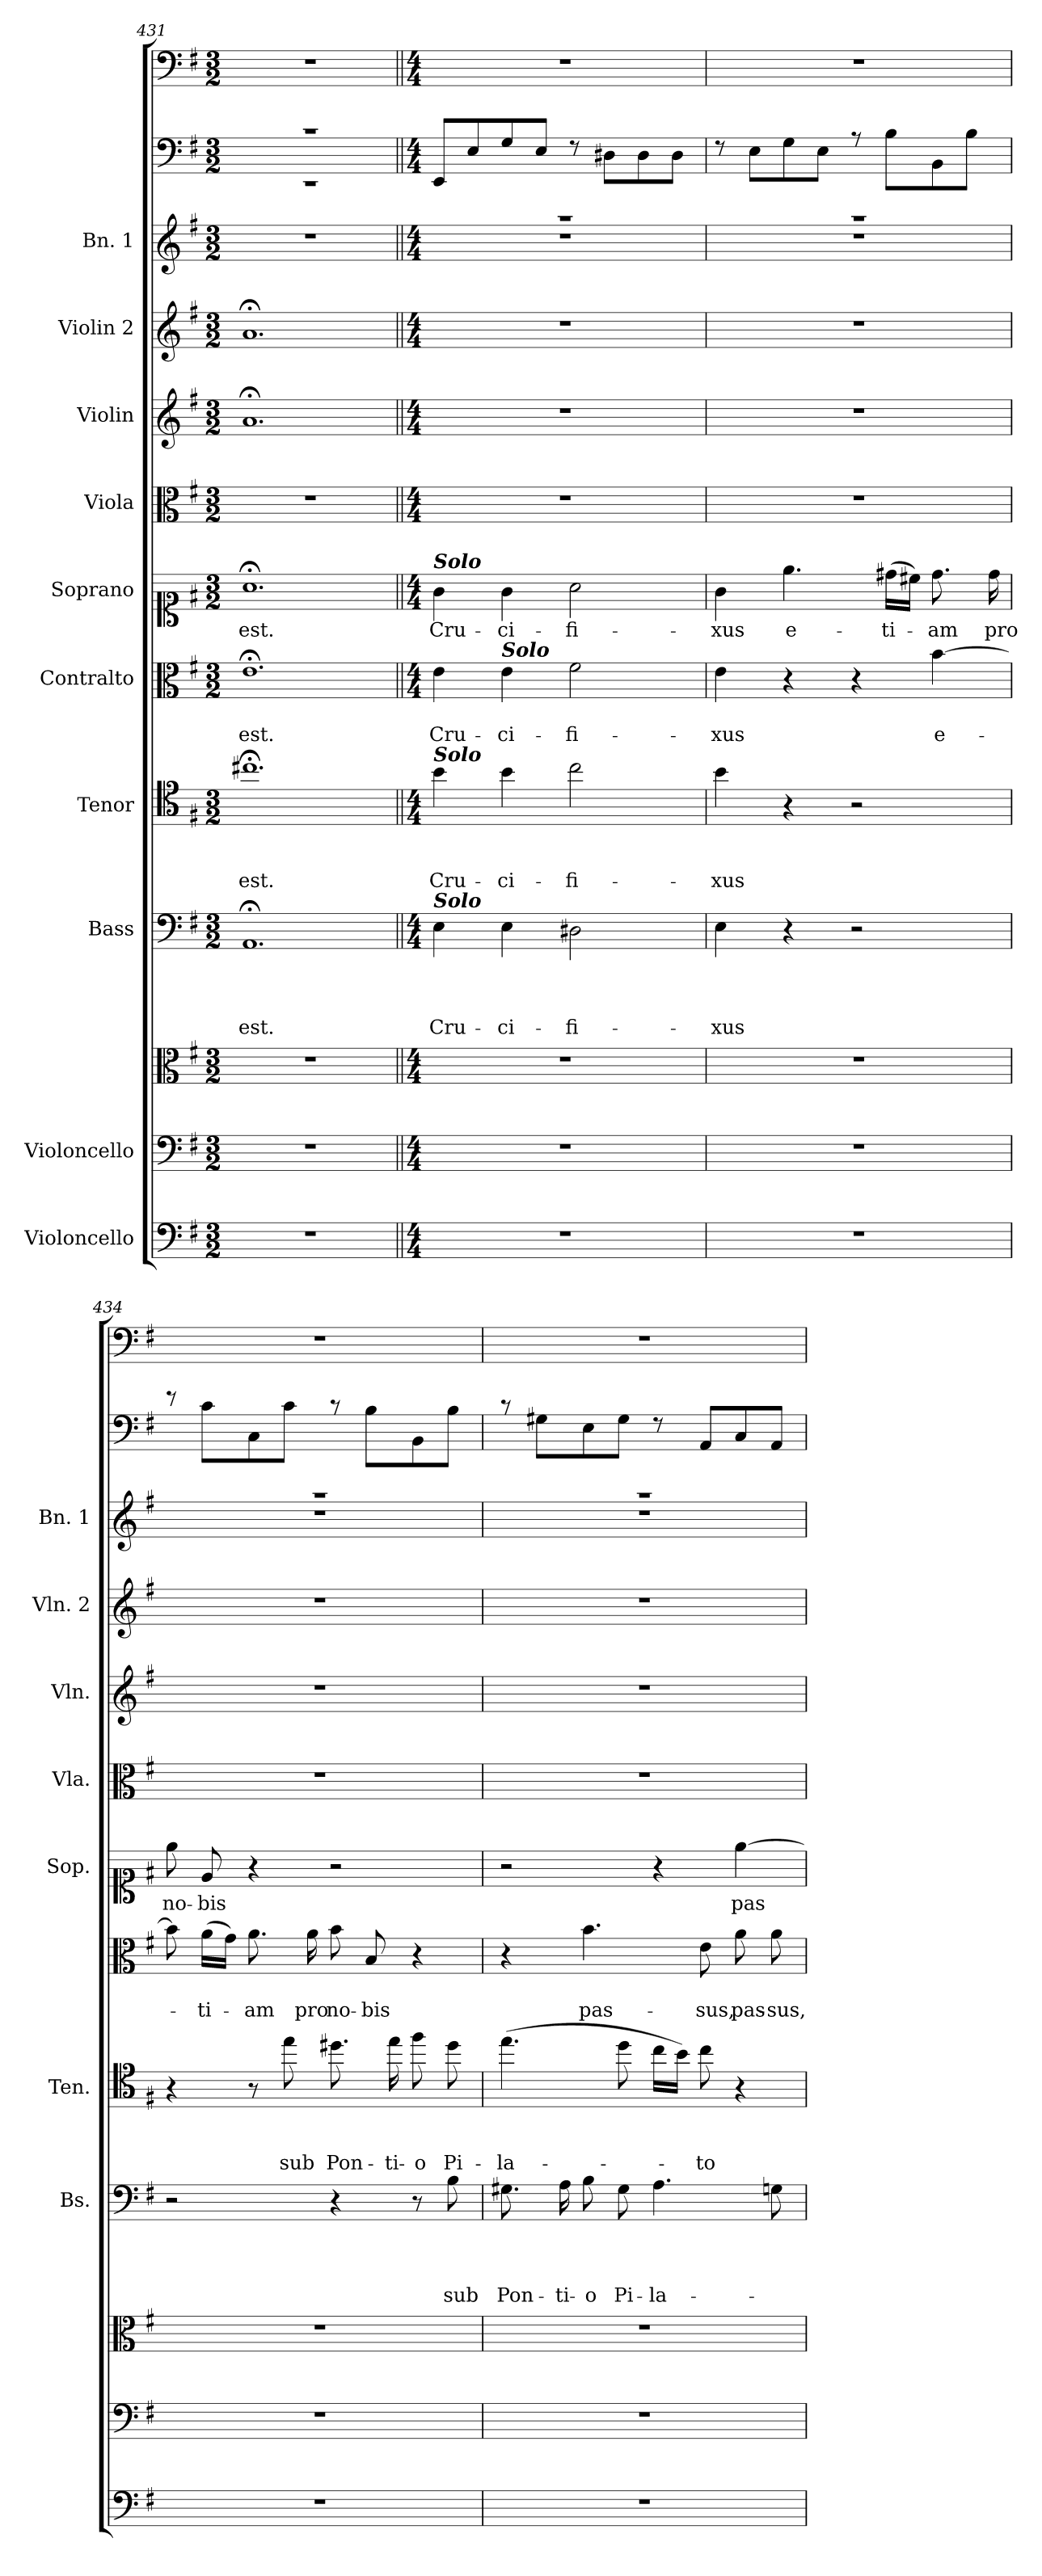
**kern	**kern	**kern	**kern	**text	**text	**text	**text	**kern	**text	**text	**text	**kern	**text	**text	**kern	**text	**kern	**kern	**kern	**kern	**kern	**kern
*part13	*part12	*part11	*part10	*part10	*part10	*part10	*part10	*part9	*part9	*part9	*part9	*part8	*part8	*part8	*part7	*part7	*part6	*part5	*part4	*part3	*part2	*part1
*staff13	*staff12	*staff11	*staff10	*staff10	*staff10	*staff10	*staff10	*staff9	*staff9	*staff9	*staff9	*staff8	*staff8	*staff8	*staff7	*staff7	*staff6	*staff5	*staff4	*staff3	*staff2	*staff1
*I"Violoncello	*I"Violoncello	*	*I"Bass	*	*	*	*	*I"Tenor	*	*	*	*I"Contralto	*	*	*I"Soprano	*	*I"Viola	*I"Violin	*I"Violin 2	*I"Bn. 1	*	*
*	*	*	*I'Bs.	*	*	*	*	*I'Ten.	*	*	*	*	*	*	*I'Sop.	*	*I'Vla.	*I'Vln.	*I'Vln. 2	*I'Bn. 1	*	*
*clefF4	*clefF4	*clefC3	*clefF4	*	*	*	*	*clefC4	*	*	*	*clefC3	*	*	*clefC1	*	*clefC3	*clefG2	*clefG2	*clefG2	*clefF4	*clefF4
*	*	*	*	*	*	*	*	*ITrd7c12	*	*	*	*	*	*	*	*	*	*	*	*	*	*
*k[f#]	*k[f#]	*k[f#]	*k[f#]	*	*	*	*	*k[f#]	*	*	*	*k[f#]	*	*	*k[f#]	*	*k[f#]	*k[f#]	*k[f#]	*k[f#]	*k[f#]	*k[f#]
*G:	*G:	*G:	*G:	*	*	*	*	*G:	*	*	*	*G:	*	*	*G:	*	*G:	*G:	*G:	*G:	*G:	*G:
*M3/2	*M3/2	*M3/2	*M3/2	*	*	*	*	*M3/2	*	*	*	*M3/2	*	*	*M3/2	*	*M3/2	*M3/2	*M3/2	*M3/2	*M3/2	*M3/2
=431	=431	=431	=431	=431	=431	=431	=431	=431	=431	=431	=431	=431	=431	=431	=431	=431	=431	=431	=431	=431	=431	=431
*	*	*	*	*	*	*	*	*	*	*	*	*	*	*	*	*	*	*	*	*^	*^	*
*	*	*	*	*	*	*	*	*	*	*	*	*	*	*	*	*	*	*	*	*	*^	*	*	*
!	!	!	!	!	!	!	!LO:LY:b	!	!	!	!LO:LY:b	!	!	!LO:LY:b	!	!LO:LY:b	!	!	!	!	!	!LO:N:vis=1	!LO:N:vis=1	!LO:N:vis=1	!
1.r	1.r	1.r	1.AA;	.	.	.	est.	1.c#X;<	.	.	est.	1.e;<	.	est.	1.a;<	est.	1.r	1.a;	1.a;	1.ryy	1.ryy	1.r	1.rc	1.rEE	1.r
!!LO:PB:g=z
=432||	=432||	=432||	=432||	=432||	=432||	=432||	=432||	=432||	=432||	=432||	=432||	=432||	=432||	=432||	=432||	=432||	=432||	=432||	=432||	=432||	=432||	=432||	=432||	=432||	=432||
*M4/4	*M4/4	*M4/4	*M4/4	*	*	*	*	*M4/4	*	*	*	*M4/4	*	*	*M4/4	*	*M4/4	*M4/4	*M4/4	*M4/4	*	*	*M4/4	*	*M4/4
*	*	*	*MM106	*	*	*	*	*MM106	*	*	*	*MM106	*	*	*MM106	*	*MM106	*MM106	*MM106	*MM106	*	*	*MM106	*	*
!	!	!	!	!	!	!	!	!	!	!	!	!	!	!	!LO:TX:a:Bi:t=Solo	!	!	!	!	!	!	!	!	!	!
!	!	!	!	!	!	!	!	!LO:TX:a:Bi:t=Solo	!	!	!	!	!	!	!	!	!	!	!	!	!	!	!	!	!
!	!	!	!LO:TX:a:Bi:t=Solo	!	!	!	!	!	!	!	!	!	!	!	!	!	!	!	!	!	!	!	!	!	!
!	!	!	!	!	!	!	!LO:LY:b	!	!	!	!LO:LY:b	!	!	!LO:LY:b	!	!LO:LY:b	!	!	!	!	!	!	!	!	!
1r	1r	1r	4E\	.	.	.	Cru-	4B\	.	.	Cru-	4e\	.	Cru-	4g\	Cru-	1r	1r	1r	1raa	1ryy	1r	8EE/L	1ryy	1r
.	.	.	.	.	.	.	.	.	.	.	.	.	.	.	.	.	.	.	.	.	.	.	8E/	.	.
!	!	!	!	!	!	!	!	!	!	!	!	!LO:TX:a:Bi:t=Solo	!	!	!	!	!	!	!	!	!	!	!	!	!
!	!	!	!	!	!	!	!LO:LY:b	!	!	!	!LO:LY:b	!	!	!LO:LY:b	!	!LO:LY:b	!	!	!	!	!	!	!	!	!
.	.	.	4E\	.	.	.	-ci-	4B\	.	.	-ci-	4e\	.	-ci-	4g\	-ci-	.	.	.	.	.	.	8G/	.	.
.	.	.	.	.	.	.	.	.	.	.	.	.	.	.	.	.	.	.	.	.	.	.	8E/J	.	.
!	!	!	!	!	!	!	!LO:LY:b	!	!	!	!LO:LY:b	!	!	!LO:LY:b	!	!LO:LY:b	!	!	!	!	!	!	!	!	!
.	.	.	2D#X\	.	.	.	-fi-	2c\	.	.	-fi-	2f#\	.	-fi-	2a\	-fi-	.	.	.	.	.	.	8r	.	.
.	.	.	.	.	.	.	.	.	.	.	.	.	.	.	.	.	.	.	.	.	.	.	8D#X\L	.	.
.	.	.	.	.	.	.	.	.	.	.	.	.	.	.	.	.	.	.	.	.	.	.	8D#\	.	.
.	.	.	.	.	.	.	.	.	.	.	.	.	.	.	.	.	.	.	.	.	.	.	8D#\J	.	.
=433	=433	=433	=433	=433	=433	=433	=433	=433	=433	=433	=433	=433	=433	=433	=433	=433	=433	=433	=433	=433	=433	=433	=433	=433	=433
!	!	!	!	!	!	!	!LO:LY:b	!	!	!	!LO:LY:b	!	!	!LO:LY:b	!	!LO:LY:b	!	!	!	!	!	!	!	!	!
1r	1r	1r	4E\	.	.	.	-xus	4B\	.	.	-xus	4e\	.	-xus	4g\	-xus	1r	1r	1r	1raa	1ryy	1r	8r	1ryy	1r
.	.	.	.	.	.	.	.	.	.	.	.	.	.	.	.	.	.	.	.	.	.	.	8E\L	.	.
!	!	!	!	!	!	!	!	!	!	!	!	!	!	!	!	!LO:LY:b	!	!	!	!	!	!	!	!	!
.	.	.	4r	.	.	.	.	4r	.	.	.	4r	.	.	4.ee\	e-	.	.	.	.	.	.	8G\	.	.
.	.	.	.	.	.	.	.	.	.	.	.	.	.	.	.	.	.	.	.	.	.	.	8E\J	.	.
.	.	.	2r	.	.	.	.	2r	.	.	.	4r	.	.	.	.	.	.	.	.	.	.	8r	.	.
!	!	!	!	!	!	!	!	!	!	!	!	!	!	!	!	!LO:LY:b	!	!	!	!	!	!	!	!	!
.	.	.	.	.	.	.	.	.	.	.	.	.	.	.	(>16dd#X\LL	-ti-	.	.	.	.	.	.	8B\L	.	.
.	.	.	.	.	.	.	.	.	.	.	.	.	.	.	16cc#X\JJ)	.	.	.	.	.	.	.	.	.	.
!	!	!	!	!	!	!	!	!	!	!	!	!	!	!LO:LY:b	!	!LO:LY:b	!	!	!	!	!	!	!	!	!
.	.	.	.	.	.	.	.	.	.	.	.	[>4b\	.	e-	8.dd#\	-am	.	.	.	.	.	.	8BB\	.	.
.	.	.	.	.	.	.	.	.	.	.	.	.	.	.	.	.	.	.	.	.	.	.	8B\J	.	.
!	!	!	!	!	!	!	!	!	!	!	!	!	!	!	!	!LO:LY:b	!	!	!	!	!	!	!	!	!
.	.	.	.	.	.	.	.	.	.	.	.	.	.	.	16dd#\	pro	.	.	.	.	.	.	.	.	.
=434	=434	=434	=434	=434	=434	=434	=434	=434	=434	=434	=434	=434	=434	=434	=434	=434	=434	=434	=434	=434	=434	=434	=434	=434	=434
!	!	!	!	!	!	!	!	!	!	!	!	!	!	!	!	!LO:LY:b	!	!	!	!	!	!	!	!	!
1r	1r	1r	2r	.	.	.	.	4r	.	.	.	8b\]	.	.	8ee\	no-	1r	1r	1r	1raa	1ryy	1r	8r	1ryy	1r
!	!	!	!	!	!	!	!	!	!	!	!	!	!	!LO:LY:b	!	!LO:LY:b	!	!	!	!	!	!	!	!	!
.	.	.	.	.	.	.	.	.	.	.	.	(>16a\LL	.	-ti-	8e/	-bis	.	.	.	.	.	.	8c\L	.	.
.	.	.	.	.	.	.	.	.	.	.	.	16g\JJ)	.	.	.	.	.	.	.	.	.	.	.	.	.
!	!	!	!	!	!	!	!	!	!	!	!	!	!	!LO:LY:b	!	!	!	!	!	!	!	!	!	!	!
.	.	.	.	.	.	.	.	8r	.	.	.	8.a\	.	-am	4r	.	.	.	.	.	.	.	8C\	.	.
!	!	!	!	!	!	!	!	!	!	!	!LO:LY:b	!	!	!	!	!	!	!	!	!	!	!	!	!	!
.	.	.	.	.	.	.	.	8e\	.	.	sub	.	.	.	.	.	.	.	.	.	.	.	8c\J	.	.
!	!	!	!	!	!	!	!	!	!	!	!	!	!	!LO:LY:b	!	!	!	!	!	!	!	!	!	!	!
.	.	.	.	.	.	.	.	.	.	.	.	16a\	.	pro	.	.	.	.	.	.	.	.	.	.	.
!	!	!	!	!	!	!	!	!	!	!	!LO:LY:b	!	!	!LO:LY:b	!	!	!	!	!	!	!	!	!	!	!
.	.	.	4r	.	.	.	.	8.d#X\	.	.	Pon-	8b\	.	no-	2r	.	.	.	.	.	.	.	8r	.	.
!	!	!	!	!	!	!	!	!	!	!	!	!	!	!LO:LY:b	!	!	!	!	!	!	!	!	!	!	!
.	.	.	.	.	.	.	.	.	.	.	.	8B/	.	-bis	.	.	.	.	.	.	.	.	8B\L	.	.
!	!	!	!	!	!	!	!	!	!	!	!LO:LY:b	!	!	!	!	!	!	!	!	!	!	!	!	!	!
.	.	.	.	.	.	.	.	16e\	.	.	-ti-	.	.	.	.	.	.	.	.	.	.	.	.	.	.
!	!	!	!	!	!	!	!	!	!	!	!LO:LY:b	!	!	!	!	!	!	!	!	!	!	!	!	!	!
.	.	.	8r	.	.	.	.	8f#\	.	.	-o	4r	.	.	.	.	.	.	.	.	.	.	8BB\	.	.
!	!	!	!	!	!	!	!LO:LY:b	!	!	!	!LO:LY:b	!	!	!	!	!	!	!	!	!	!	!	!	!	!
.	.	.	8B\	.	.	.	sub	8d#\	.	.	Pi-	.	.	.	.	.	.	.	.	.	.	.	8B\J	.	.
=435	=435	=435	=435	=435	=435	=435	=435	=435	=435	=435	=435	=435	=435	=435	=435	=435	=435	=435	=435	=435	=435	=435	=435	=435	=435
!	!	!	!	!	!	!	!LO:LY:b	!	!	!	!LO:LY:b	!	!	!	!	!	!	!	!	!	!	!	!	!	!
1r	1r	1r	8.G#X\	.	.	.	Pon-	(>4.e\	.	.	-la-	4r	.	.	2r	.	1r	1r	1r	1raa	1ryy	1r	8r	1ryy	1r
.	.	.	.	.	.	.	.	.	.	.	.	.	.	.	.	.	.	.	.	.	.	.	8G#X\L	.	.
!	!	!	!	!	!	!	!LO:LY:b	!	!	!	!	!	!	!	!	!	!	!	!	!	!	!	!	!	!
.	.	.	16A\	.	.	.	-ti-	.	.	.	.	.	.	.	.	.	.	.	.	.	.	.	.	.	.
!	!	!	!	!	!	!	!LO:LY:b	!	!	!	!	!	!	!LO:LY:b	!	!	!	!	!	!	!	!	!	!	!
.	.	.	8B\	.	.	.	-o	.	.	.	.	4.b\	.	pas-	.	.	.	.	.	.	.	.	8E\	.	.
!	!	!	!	!	!	!	!LO:LY:b	!	!	!	!	!	!	!	!	!	!	!	!	!	!	!	!	!	!
.	.	.	8G#\	.	.	.	Pi-	8d\	.	.	.	.	.	.	.	.	.	.	.	.	.	.	8G#\J	.	.
!	!	!	!	!	!	!	!LO:LY:b	!	!	!	!	!	!	!	!	!	!	!	!	!	!	!	!	!	!
.	.	.	4.A\	.	.	.	-la-	16c\LL	.	.	.	.	.	.	4r	.	.	.	.	.	.	.	8r	.	.
.	.	.	.	.	.	.	.	16B\JJ)	.	.	.	.	.	.	.	.	.	.	.	.	.	.	.	.	.
!	!	!	!	!	!	!	!	!	!	!	!LO:LY:b	!	!	!LO:LY:b	!	!	!	!	!	!	!	!	!	!	!
.	.	.	.	.	.	.	.	8c\	.	.	-to	8e\	.	-sus,	.	.	.	.	.	.	.	.	8AA/L	.	.
!	!	!	!	!	!	!	!	!	!	!	!	!	!	!LO:LY:b	!	!LO:LY:b	!	!	!	!	!	!	!	!	!
.	.	.	.	.	.	.	.	4r	.	.	.	8a\	.	pas-	[>4ee\	pas-	.	.	.	.	.	.	8C/	.	.
!	!	!	!	!	!	!	!	!	!	!	!	!	!	!LO:LY:b	!	!	!	!	!	!	!	!	!	!	!
.	.	.	8Gn\	.	.	.	.	.	.	.	.	8a\	.	-sus,	.	.	.	.	.	.	.	.	8AA/J	.	.
*	*	*	*	*	*	*	*	*	*	*	*	*	*	*	*	*	*	*	*	*v	*v	*v	*	*	*
*	*	*	*	*	*	*	*	*	*	*	*	*	*	*	*	*	*	*	*	*	*v	*v	*
=	=	=	=	=	=	=	=	=	=	=	=	=	=	=	=	=	=	=	=	=	=	=
*-	*-	*-	*-	*-	*-	*-	*-	*-	*-	*-	*-	*-	*-	*-	*-	*-	*-	*-	*-	*-	*-	*-
